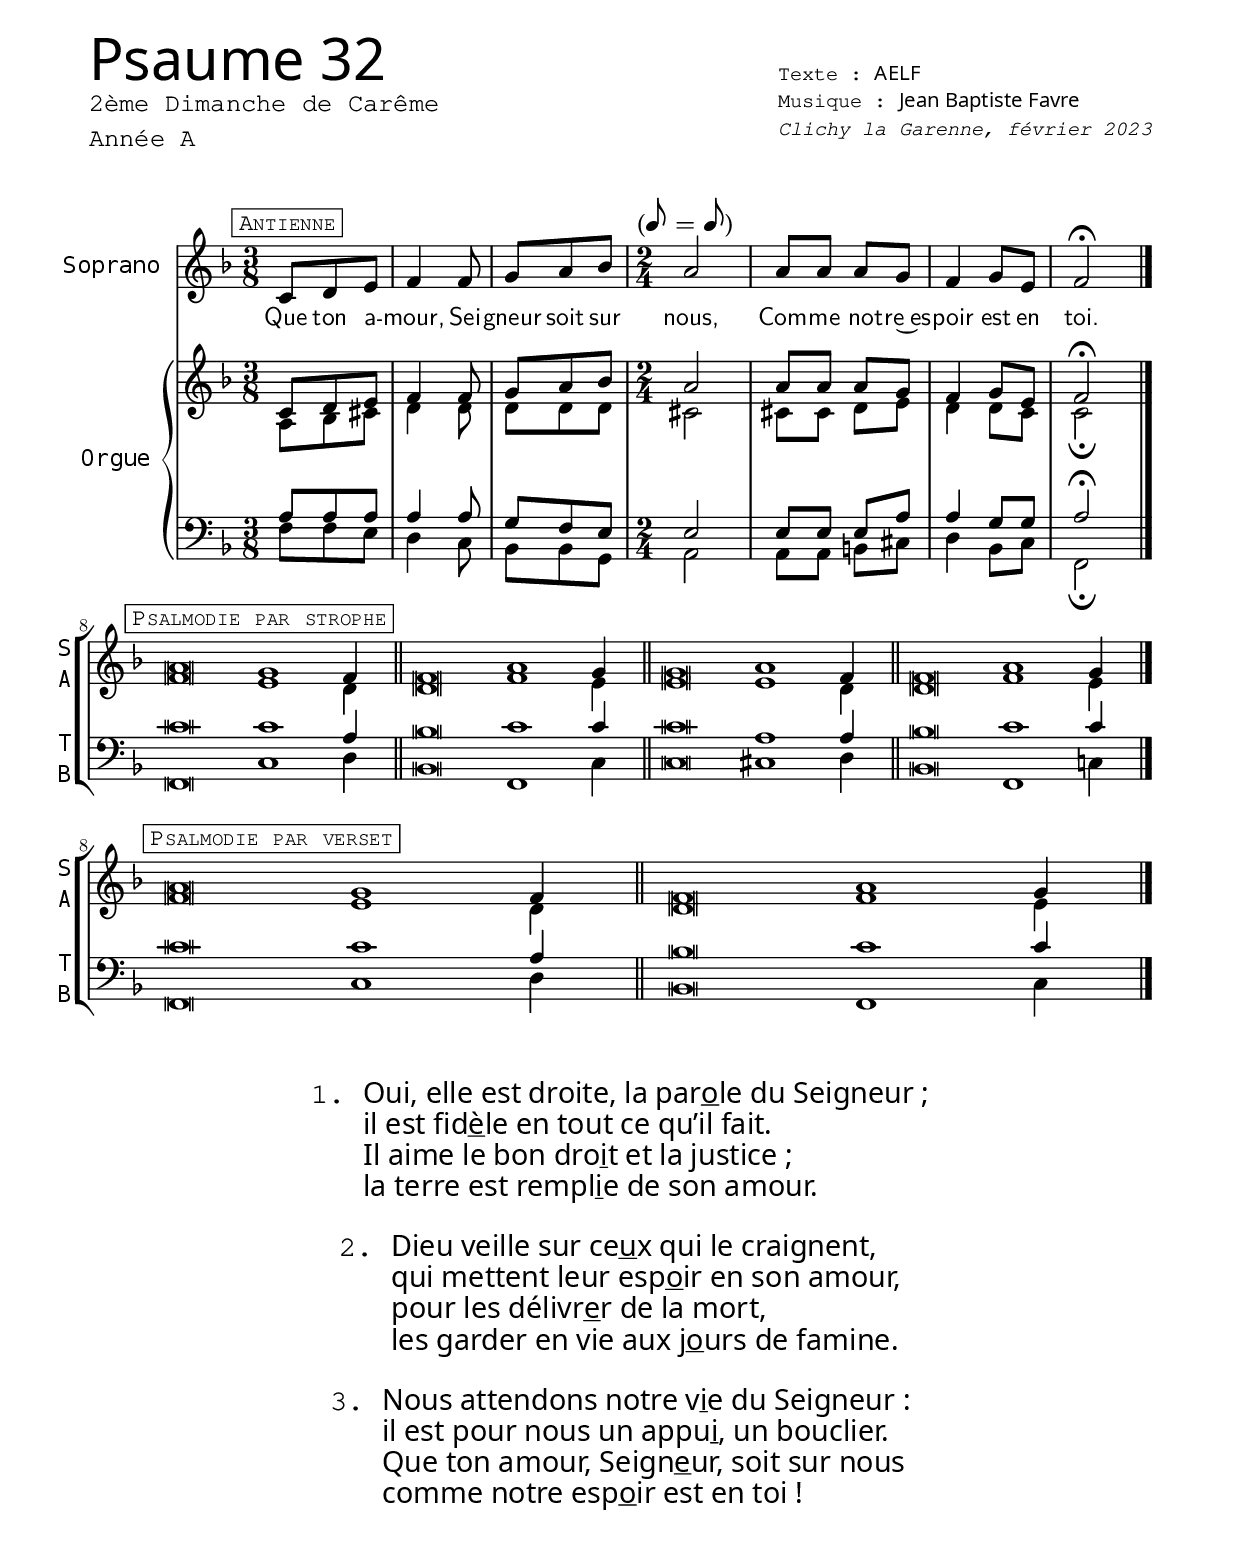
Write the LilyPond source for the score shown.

\version "2.18.2"
\language "english"
\include "../libs/commonFunctions.ily"

tempoVerseRallentando = {
  \set Score.tempoHideNote = ##t
  \tempo 4=60
}
tempoVerseAcelerando = {
  \set Score.tempoHideNote = ##t
  \tempo 2=120
}

scoreHeader = \header {
  title = "Psaume 32"
  subtitle = \markup { \column { "2ème Dimanche de Carême" "Année A" }}
  composer = "Jean Baptiste Favre"
  poet = "AELF"
  date = "Clichy la Garenne, février 2023"
}

global = {
  \key f \major
  \time 3/8
}

%%%%%%%%%%%%%%%%%%%%%%%%%%%%%%
%%%%%%%%%% Antiphon %%%%%%%%%%
%%%%%%%%%%%%%%%%%%%%%%%%%%%%%%

antiphonRythm = {
 s4.*3 s2*4 \bar "|." \break
}
antiphonMusicSoprano = \relative c' {
  \markCustom "Antienne"
  c8 d e f4 f8 g a bf \time 2/4 \tempo \markup {
    \concat {
      (
      \smaller \general-align #Y #DOWN \note {8} #1
      " = "
      \smaller \general-align #Y #DOWN \note {8} #1
      )
    }
  } a2 a8 a a g f4 g8 e f2
  }

antiphonMusicAlto = \relative c' {
  a8 bf cs d4 d8 d d d cs2 cs8 cs d e d4 d8 c c2
  }

antiphonMusicTenor =  \relative c' {
  a8 a a a4 a8 g8 f e e2 e8 e e a a4 g8 g a2
  }

antiphonMusicBass =  \relative c {
  f8 f e d4 c8 bf bf g a2 a8 a b cs d4 bf8 c f,2
  }

antiphonLyrics = \lyricmode {
  Que ton a -- mour, Sei -- gneur soit sur nous,
  Com -- me no -- tre~es -- poir est en toi.
  }

antiphonLyricsSoprano = \antiphonLyrics
antiphonLyricsAlto = \antiphonLyrics
antiphonLyricsTenor = \antiphonLyrics
antiphonLyricsBass = \antiphonLyrics

%%%%%%%%%%%%%%%%%%%%%%%%%%%%%%%%%%%%%%%%%%%%%%
%%%%%%%%%%          Verses          %%%%%%%%%%
%%%%%%%%%%%%%%%%%%%%%%%%%%%%%%%%%%%%%%%%%%%%%%
verseStropheRythm = {
  \accidentalStyle forget
  \once \override Score.RehearsalMark.break-align-symbols = #'(clef)
  \markCustom "Psalmodie par strophe" \cadenzaOn
  \tempoVerseAcelerando s\breve s1 \tempoVerseRallentando s4 \bar "||"
  \tempoVerseAcelerando s\breve s1 \tempoVerseRallentando s4 \bar "||"
  \tempoVerseAcelerando s\breve s1 \tempoVerseRallentando s4 \bar "||"
  \tempoVerseAcelerando s\breve s1 \tempoVerseRallentando s4 \bar "|." \break
}
verseRythm = {
  \markCustom "Psalmodie par verset" \cadenzaOn
  \tempoVerseAcelerando s\breve s1 \tempoVerseRallentando s4 \bar "||"
  \tempoVerseAcelerando s\breve s1 \tempoVerseRallentando s4 \bar "|."
}
verseStropheMusicSoprano = \relative c'' {
  a\breve g1 f4
  f\breve a1 g4
  g\breve a1 f4
  f\breve a1 g4
  }
verseMusicSoprano = \relative c'' {
  a\breve g1 f4
  f\breve a1 g4
  }
verseStropheMusicAlto = \relative c' {
  f\breve e1 d4
  d\breve f1 e4
  e\breve e1 d4
  d\breve f1 e4
  }
verseMusicAlto = \relative c' {
  f\breve e1 d4
  d\breve f1 e4
  }

verseStropheMusicTenor = \relative c' {
  c\breve c1 a4
  bf\breve c1 c4
  c\breve a1 a4
  bf\breve c1 c4
  }
verseMusicTenor = \relative c' {
  c\breve c1 a4
  bf\breve c1 c4
  }

verseStropheMusicBass = \relative c {
  f,\breve c'1 d4
  bf\breve f1 c'4
  c\breve cs1 d4
  bf\breve f1 c'4
  }
verseMusicBass = \relative c {
  f,\breve c'1 d4
  bf\breve f1 c'4
  }

verseLyrics = \markuplist {
  \override #'(font-family . sans)
  \override #'(font-size . 2)
  \column {
    \fill-line {
      \column{
        \concat { \typewriter "1. " "Oui, elle est droite, la par" \underline o "le du Seigneur&nbsp;;"}
        \concat { \typewriter "   " "il est fid" \underline è "le en tout ce qu’il fait."}
        \concat { \typewriter "   " "Il aime le bon dro" \underline i "t et la justice&nbsp;;"}
        \concat { \typewriter "   " "la terre est rempl" \underline i "e de son amour."}
      }
    }
    \vspace #1
    \fill-line {
      \column {
        \concat { \typewriter "2. " "Dieu veille sur ce" \underline u "x qui le craignent,"}
        \concat { \typewriter "   " "qui mettent leur esp" \underline o "ir en son amour,"}
        \concat { \typewriter "   " "pour les délivr" \underline e "r de la mort,"}
        \concat { \typewriter "   " "les garder en vie aux j" \underline o "urs de famine."}
      }
    }
    \vspace #1
    \fill-line {
      \column {
        \concat { \typewriter "3. " "Nous attendons notre v" \underline i "e du Seigneur&nbsp;:"}
        \concat { \typewriter "   " "il est pour nous un appu" \underline i ", un bouclier."}
        \concat { \typewriter "   " "Que ton amour, Seign" \underline e "ur, soit sur nous"}
        \concat { \typewriter "   " "comme notre esp" \underline o "ir est en toi&nbsp;!"}
      }
    }
  }
}
%%%%%%%%%%%%%%%%%%%%%%%%%%%%%%%%%%%%%%%%%%%%%%%%%%%%%%%%%%%%%%%%%%%%%
%%%%%%%%%%%%%%%%%%%          Draw score          %%%%%%%%%%%%%%%%%%%%
%%%%%%%%%%%%%%%%%%%%%%%%%%%%%%%%%%%%%%%%%%%%%%%%%%%%%%%%%%%%%%%%%%%%%
% Load Piano settings & layout
partition = {
  <<
    % Antienne à 4 voix mixtes
    %\include "../libs/layouts/commonAntiphonFourVoices.ily"
    \new ChoirStaff = "Antophon4Voices" <<
      \new Staff = "AntiphonSopranoStaff" <<
        \once \override Staff.VerticalAxisGroup.remove-first = ##t
        \set Staff.instrumentName = "Soprano"
        \clef "treble"
        \new Dynamics \antiphonRythm
        \new Voice = "antiphonSoprano" { \global \antiphonMusicSoprano\fermata}
        \new Lyrics \lyricsto "antiphonSoprano" { \antiphonLyricsSoprano }
      >>
    >>
    \new PianoStaff
    <<
      \set PianoStaff.instrumentName = #"Orgue"
      \new Staff <<
        \set Staff.printPartCombineTexts = ##f
        \once \override Staff.VerticalAxisGroup.remove-first = ##t
        \clef treble
        \new Voice = "soprani" {\global \voiceOne \antiphonMusicSoprano\fermata }
        \new Voice = "alti" {\global \voiceTwo \antiphonMusicAlto\fermata }
      >>
      \new Staff <<
        \set Staff.printPartCombineTexts = ##f
        \once \override Staff.VerticalAxisGroup.remove-first = ##t
        \clef bass
        \new Voice = "tenors" {\global \voiceThree \antiphonMusicTenor\fermata }
        \new Voice = "bass" {\global \voiceFour \antiphonMusicBass\fermata }
      >>
    >>
    \new ChoirStaff = "versePsalmody"
    <<
      \new Staff = "verseSopranoAlto" <<
        \set Staff.shortInstrumentName = \markup { \right-column { "S" "A" } }
        \once \override Staff.VerticalAxisGroup.remove-first = ##t
        \global
        \clef treble
        \new Dynamics {\silence \antiphonMusicSoprano \verseStropheRythm \verseRythm}
        \new Voice = "verseSoprano" << \voiceOne {\silence \antiphonMusicSoprano \cadenzaOn \verseStropheMusicSoprano \verseMusicSoprano } >>
        \new Voice = "verseAlto" << \voiceTwo {\silence \antiphonMusicSoprano \cadenzaOn \verseStropheMusicAlto \verseMusicAlto } >>
      >>
      \new Staff = "verseTenorBass" <<
        \set Staff.shortInstrumentName = \markup { \right-column { "T" "B" } }
        \once \override Staff.VerticalAxisGroup.remove-first = ##t
        \global
        \clef bass
        \new Dynamics {\silence \antiphonMusicSoprano \verseStropheRythm \verseRythm}
        \new Voice = "verseTenor" << \voiceOne {\silence \antiphonMusicSoprano \cadenzaOn \verseStropheMusicTenor \verseMusicTenor } >>
        \new Voice = "verseBass" << \voiceTwo {\silence \antiphonMusicSoprano \cadenzaOn \verseStropheMusicBass \verseMusicBass } >>
      >>
    >>
  >>
}
%%%%%%%%%%%%% PARTITION VISUELLE %%%%%%%%%%%%%
% PDF output
\paper {
  top-margin = 1.5\cm
  bottom-margin = 1.5\cm
  left-margin = 1.5\cm
  right-margin = 1.5\cm
  markup-system-spacing = #'((basic-distance . 10)
     (minimum-distance . 10)
     (padding . 5)
     (stretchability . 5))
  #(define fonts
    (set-global-fonts
     #:music "emmentaler"
     #:brace "emmentaler"
     #:roman "Latin Modern Roman"
     #:sans "Cantarell"
  ))
  #(include-special-characters)
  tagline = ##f
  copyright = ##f
  scoreTitleMarkup = \markup \columns {
    \fill-line {
      \column {
        \line {
          \left-column {
            \fontsize #8 \sans \fromproperty #'header:title
            \fontsize #1 \typewriter \fromproperty #'header:subtitle
          }
        }
      }
      \column {
        \line {
          \fontsize #-1
          \left-column {
            \line { \concat { \typewriter "Texte&nbsp;: " \sans \fromproperty #'header:poet \bold " " } }
            \line { \concat { \typewriter "Musique&nbsp;: " \sans \fromproperty #'header:composer \bold " " } }
            \typewriter \italic \fromproperty #'header:date
          }
        }
      }
    }
  }
}

\score {
  \partition
  \layout {
      ragged-last = ##f
      \context {
          \Staff
          \RemoveEmptyStaves
          \override NoteHead.style = #'altdefault
          \override InstrumentName.font-name = #"Monospace Regular"
      }
      \context {
          \PianoStaff
          \RemoveEmptyStaves
          \override NoteHead.style = #'altdefault
          \override InstrumentName.font-name = #"Monospace Regular"
      }
      \context {
          \ChoirStaff
          \RemoveEmptyStaves
          \override NoteHead.style = #'altdefault
          \override InstrumentName.font-name = #"Monospace Regular"
      }
      \override LyricText.font-name = #"Latin Modern Sans"
      \override Score.RehearsalMark.font-family = #'typewriter
  }
  \scoreHeader
}
\verseLyrics